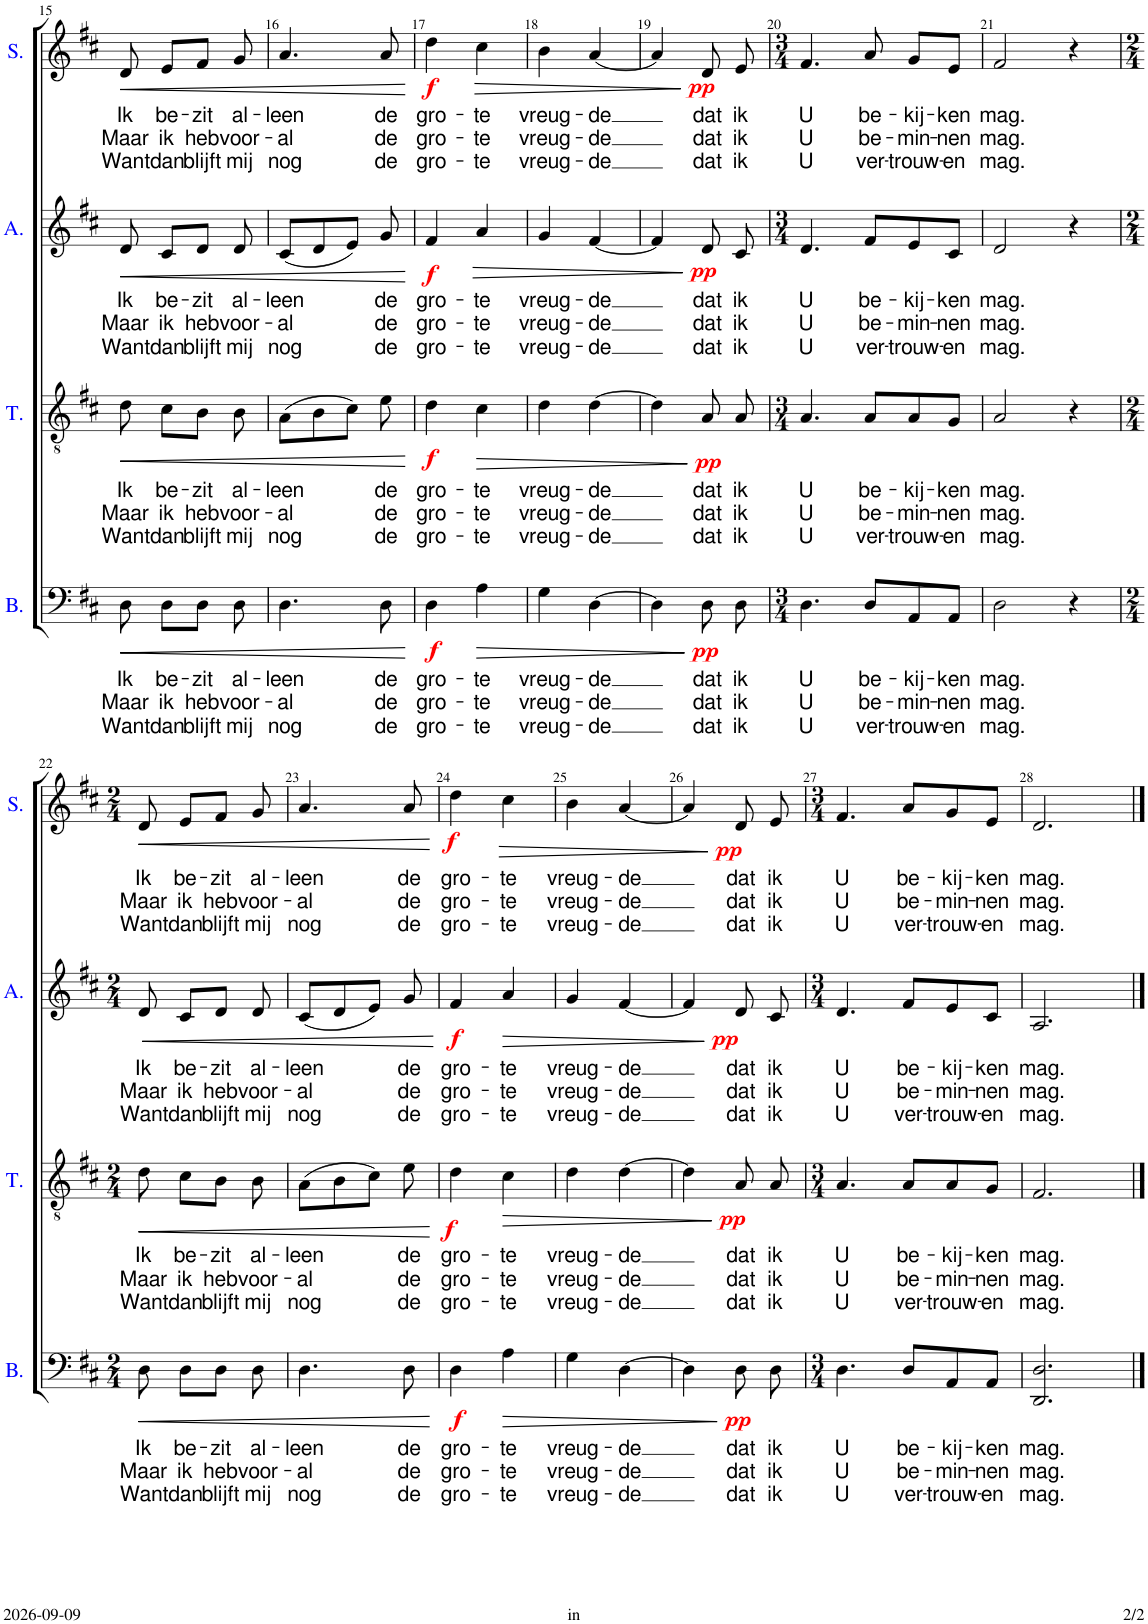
**kern	**text	**text	**text	**dynam	**kern	**text	**text	**text	**dynam	**kern	**text	**text	**text	**dynam	**kern	**text	**text	**text	**dynam
*part4	*part4	*part4	*part4	*part4	*part3	*part3	*part3	*part3	*part3	*part2	*part2	*part2	*part2	*part2	*part1	*part1	*part1	*part1	*part1
*staff4	*staff4	*staff4	*staff4	*staff4	*staff3	*staff3	*staff3	*staff3	*staff3	*staff2	*staff2	*staff2	*staff2	*staff2	*staff1	*staff1	*staff1	*staff1	*staff1
*I"Bass	*	*	*	*	*I"Tenor	*	*	*	*	*I"Alto	*	*	*	*	*I"Soprano	*	*	*	*
*I'B.	*	*	*	*	*I'T.	*	*	*	*	*I'A.	*	*	*	*	*I'S.	*	*	*	*
!!LO:PB:g=z
*clefF4	*	*	*	*	*clefGv2	*	*	*	*	*clefG2	*	*	*	*	*clefG2	*	*	*	*
*k[f#c#]	*	*	*	*	*k[f#c#]	*	*	*	*	*k[f#c#]	*	*	*	*	*k[f#c#]	*	*	*	*
*M2/4	*	*	*	*	*M2/4	*	*	*	*	*M2/4	*	*	*	*	*M2/4	*	*	*	*
=15	=15	=15	=15	=15	=15	=15	=15	=15	=15	=15	=15	=15	=15	=15	=15	=15	=15	=15	=15
!	!LO:LY:b	!LO:LY:b	!LO:LY:b	!LO:HP:b	!	!LO:LY:b	!LO:LY:b	!LO:LY:b	!LO:HP:b	!	!LO:LY:b	!LO:LY:b	!LO:LY:b	!LO:HP:b	!	!LO:LY:b	!LO:LY:b	!LO:LY:b	!LO:HP:b
8D\	Ik	Maar	Want	<	8d\	Ik	Maar	Want	<	8d/	Ik	Maar	Want	<	8d/	Ik	Maar	Want	<
!	!LO:LY:b	!LO:LY:b	!LO:LY:b	!	!	!LO:LY:b	!LO:LY:b	!LO:LY:b	!	!	!LO:LY:b	!LO:LY:b	!LO:LY:b	!	!	!LO:LY:b	!LO:LY:b	!LO:LY:b	!
8D\L	be-	ik	dan	.	8c#\L	be-	ik	dan	.	8c#/L	be-	ik	dan	.	8e/L	be-	ik	dan	.
!	!LO:LY:b	!LO:LY:b	!LO:LY:b	!	!	!LO:LY:b	!LO:LY:b	!LO:LY:b	!	!	!LO:LY:b	!LO:LY:b	!LO:LY:b	!	!	!LO:LY:b	!LO:LY:b	!LO:LY:b	!
8D\J	-zit	heb	blijft	.	8B\J	-zit	heb	blijft	.	8d/J	-zit	heb	blijft	.	8f#/J	-zit	heb	blijft	.
!	!LO:LY:b	!LO:LY:b	!LO:LY:b	!	!	!LO:LY:b	!LO:LY:b	!LO:LY:b	!	!	!LO:LY:b	!LO:LY:b	!LO:LY:b	!	!	!LO:LY:b	!LO:LY:b	!LO:LY:b	!
8D\	al-	voor-	mij	.	8B\	al-	voor-	mij	.	8d/	al-	voor-	mij	.	8g/	al-	voor-	mij	.
=16	=16	=16	=16	=16	=16	=16	=16	=16	=16	=16	=16	=16	=16	=16	=16	=16	=16	=16	=16
!	!LO:LY:b	!LO:LY:b	!LO:LY:b	!	!	!LO:LY:b	!LO:LY:b	!LO:LY:b	!	!	!LO:LY:b	!LO:LY:b	!LO:LY:b	!	!	!LO:LY:b	!LO:LY:b	!LO:LY:b	!
4.D\	-leen	-al	nog	.	(8A\L	-leen	-al	nog	.	(8c#/L	-leen	-al	nog	.	4.a/	-leen	-al	nog	.
.	.	.	.	.	8B\	.	.	.	.	8d/	.	.	.	.	.	.	.	.	.
.	.	.	.	.	8c#\J)	.	.	.	.	8e/J)	.	.	.	.	.	.	.	.	.
!	!LO:LY:b	!LO:LY:b	!LO:LY:b	!	!	!LO:LY:b	!LO:LY:b	!LO:LY:b	!	!	!LO:LY:b	!LO:LY:b	!LO:LY:b	!	!	!LO:LY:b	!LO:LY:b	!LO:LY:b	!
8D\	de	de	de	.	8e\	de	de	de	.	8g/	de	de	de	.	8a/	de	de	de	.
.	.	.	.	[	.	.	.	.	[	.	.	.	.	[	.	.	.	.	[
=17	=17	=17	=17	=17	=17	=17	=17	=17	=17	=17	=17	=17	=17	=17	=17	=17	=17	=17	=17
!	!LO:LY:b	!LO:LY:b	!LO:LY:b	!LO:DY:b	!	!LO:LY:b	!LO:LY:b	!LO:LY:b	!LO:DY:b	!	!LO:LY:b	!LO:LY:b	!LO:LY:b	!LO:DY:b	!	!LO:LY:b	!LO:LY:b	!LO:LY:b	!LO:DY:b
4D\	gro-	gro-	gro-	f	4d\	gro-	gro-	gro-	f	4f#/	gro-	gro-	gro-	f	4dd\	gro-	gro-	gro-	f
!	!LO:LY:b	!LO:LY:b	!LO:LY:b	!LO:HP:b	!	!LO:LY:b	!LO:LY:b	!LO:LY:b	!LO:HP:b	!	!LO:LY:b	!LO:LY:b	!LO:LY:b	!LO:HP:b	!	!LO:LY:b	!LO:LY:b	!LO:LY:b	!LO:HP:b
4A\	-te	-te	-te	>	4c#\	-te	-te	-te	>	4a/	-te	-te	-te	>	4cc#\	-te	-te	-te	>
=18	=18	=18	=18	=18	=18	=18	=18	=18	=18	=18	=18	=18	=18	=18	=18	=18	=18	=18	=18
!	!LO:LY:b	!LO:LY:b	!LO:LY:b	!	!	!LO:LY:b	!LO:LY:b	!LO:LY:b	!	!	!LO:LY:b	!LO:LY:b	!LO:LY:b	!	!	!LO:LY:b	!LO:LY:b	!LO:LY:b	!
4G\	vreug-	vreug-	vreug-	.	4d\	vreug-	vreug-	vreug-	.	4g/	vreug-	vreug-	vreug-	.	4b\	vreug-	vreug-	vreug-	.
!	!LO:LY:b	!LO:LY:b	!LO:LY:b	!	!	!LO:LY:b	!LO:LY:b	!LO:LY:b	!	!	!LO:LY:b	!LO:LY:b	!LO:LY:b	!	!	!LO:LY:b	!LO:LY:b	!LO:LY:b	!
[4D\	-de	-de	-de	.	[4d\	-de	-de	-de	.	[4f#/	-de	-de	-de	.	[4a/	-de	-de	-de	.
=19	=19	=19	=19	=19	=19	=19	=19	=19	=19	=19	=19	=19	=19	=19	=19	=19	=19	=19	=19
4D\]	.	.	.	.	4d\]	.	.	.	.	4f#/]	.	.	.	.	4a/]	.	.	.	.
!	!LO:LY:b	!LO:LY:b	!LO:LY:b	!LO:DY:n=1:b	!	!LO:LY:b	!LO:LY:b	!LO:LY:b	!LO:DY:n=1:b	!	!LO:LY:b	!LO:LY:b	!LO:LY:b	!LO:DY:n=1:b	!	!LO:LY:b	!LO:LY:b	!LO:LY:b	!LO:DY:n=1:b
8D\	dat	dat	dat	] pp	8A/	dat	dat	dat	] pp	8d/	dat	dat	dat	] pp	8d/	dat	dat	dat	] pp
!	!LO:LY:b	!LO:LY:b	!LO:LY:b	!	!	!LO:LY:b	!LO:LY:b	!LO:LY:b	!	!	!LO:LY:b	!LO:LY:b	!LO:LY:b	!	!	!LO:LY:b	!LO:LY:b	!LO:LY:b	!
8D\	ik	ik	ik	.	8A/	ik	ik	ik	.	8c#/	ik	ik	ik	.	8e/	ik	ik	ik	.
=20	=20	=20	=20	=20	=20	=20	=20	=20	=20	=20	=20	=20	=20	=20	=20	=20	=20	=20	=20
*M3/4	*	*	*	*	*M3/4	*	*	*	*	*M3/4	*	*	*	*	*M3/4	*	*	*	*
!	!LO:LY:b	!LO:LY:b	!LO:LY:b	!	!	!LO:LY:b	!LO:LY:b	!LO:LY:b	!	!	!LO:LY:b	!LO:LY:b	!LO:LY:b	!	!	!LO:LY:b	!LO:LY:b	!LO:LY:b	!
4.D\	U	U	U	.	4.A/	U	U	U	.	4.d/	U	U	U	.	4.f#/	U	U	U	.
!	!LO:LY:b	!LO:LY:b	!LO:LY:b	!	!	!LO:LY:b	!LO:LY:b	!LO:LY:b	!	!	!LO:LY:b	!LO:LY:b	!LO:LY:b	!	!	!LO:LY:b	!LO:LY:b	!LO:LY:b	!
8D/L	be-	be-	ver-	.	8A/L	be-	be-	ver-	.	8f#/L	be-	be-	ver-	.	8a/	be-	be-	ver-	.
!	!LO:LY:b	!LO:LY:b	!LO:LY:b	!	!	!LO:LY:b	!LO:LY:b	!LO:LY:b	!	!	!LO:LY:b	!LO:LY:b	!LO:LY:b	!	!	!LO:LY:b	!LO:LY:b	!LO:LY:b	!
8AA/	-kij-	-min-	-trouw-	.	8A/	-kij-	-min-	-trouw-	.	8e/	-kij-	-min-	-trouw-	.	8g/L	-kij-	-min-	-trouw-	.
!	!LO:LY:b	!LO:LY:b	!LO:LY:b	!	!	!LO:LY:b	!LO:LY:b	!LO:LY:b	!	!	!LO:LY:b	!LO:LY:b	!LO:LY:b	!	!	!LO:LY:b	!LO:LY:b	!LO:LY:b	!
8AA/J	-ken	-nen	-en	.	8G/J	-ken	-nen	-en	.	8c#/J	-ken	-nen	-en	.	8e/J	-ken	-nen	-en	.
=21	=21	=21	=21	=21	=21	=21	=21	=21	=21	=21	=21	=21	=21	=21	=21	=21	=21	=21	=21
!	!LO:LY:b	!LO:LY:b	!LO:LY:b	!	!	!LO:LY:b	!LO:LY:b	!LO:LY:b	!	!	!LO:LY:b	!LO:LY:b	!LO:LY:b	!	!	!LO:LY:b	!LO:LY:b	!LO:LY:b	!
2D\	mag.	mag.	mag.	.	2A/	mag.	mag.	mag.	.	2d/	mag.	mag.	mag.	.	2f#/	mag.	mag.	mag.	.
4r	.	.	.	.	4r	.	.	.	.	4r	.	.	.	.	4r	.	.	.	.
!!LO:LB:g=z
=22	=22	=22	=22	=22	=22	=22	=22	=22	=22	=22	=22	=22	=22	=22	=22	=22	=22	=22	=22
*M2/4	*	*	*	*	*M2/4	*	*	*	*	*M2/4	*	*	*	*	*M2/4	*	*	*	*
!	!LO:LY:b	!LO:LY:b	!LO:LY:b	!LO:HP:b	!	!LO:LY:b	!LO:LY:b	!LO:LY:b	!LO:HP:b	!	!LO:LY:b	!LO:LY:b	!LO:LY:b	!LO:HP:b	!	!LO:LY:b	!LO:LY:b	!LO:LY:b	!LO:HP:b
8D\	Ik	Maar	Want	<	8d\	Ik	Maar	Want	<	8d/	Ik	Maar	Want	<	8d/	Ik	Maar	Want	<
!	!LO:LY:b	!LO:LY:b	!LO:LY:b	!	!	!LO:LY:b	!LO:LY:b	!LO:LY:b	!	!	!LO:LY:b	!LO:LY:b	!LO:LY:b	!	!	!LO:LY:b	!LO:LY:b	!LO:LY:b	!
8D\L	be-	ik	dan	.	8c#\L	be-	ik	dan	.	8c#/L	be-	ik	dan	.	8e/L	be-	ik	dan	.
!	!LO:LY:b	!LO:LY:b	!LO:LY:b	!	!	!LO:LY:b	!LO:LY:b	!LO:LY:b	!	!	!LO:LY:b	!LO:LY:b	!LO:LY:b	!	!	!LO:LY:b	!LO:LY:b	!LO:LY:b	!
8D\J	-zit	heb	blijft	.	8B\J	-zit	heb	blijft	.	8d/J	-zit	heb	blijft	.	8f#/J	-zit	heb	blijft	.
!	!LO:LY:b	!LO:LY:b	!LO:LY:b	!	!	!LO:LY:b	!LO:LY:b	!LO:LY:b	!	!	!LO:LY:b	!LO:LY:b	!LO:LY:b	!	!	!LO:LY:b	!LO:LY:b	!LO:LY:b	!
8D\	al-	voor-	mij	.	8B\	al-	voor-	mij	.	8d/	al-	voor-	mij	.	8g/	al-	voor-	mij	.
=23	=23	=23	=23	=23	=23	=23	=23	=23	=23	=23	=23	=23	=23	=23	=23	=23	=23	=23	=23
!	!LO:LY:b	!LO:LY:b	!LO:LY:b	!	!	!LO:LY:b	!LO:LY:b	!LO:LY:b	!	!	!LO:LY:b	!LO:LY:b	!LO:LY:b	!	!	!LO:LY:b	!LO:LY:b	!LO:LY:b	!
4.D\	-leen	-al	nog	.	(8A\L	-leen	-al	nog	.	(8c#/L	-leen	-al	nog	.	4.a/	-leen	-al	nog	.
.	.	.	.	.	8B\	.	.	.	.	8d/	.	.	.	.	.	.	.	.	.
.	.	.	.	.	8c#\J)	.	.	.	.	8e/J)	.	.	.	.	.	.	.	.	.
!	!LO:LY:b	!LO:LY:b	!LO:LY:b	!	!	!LO:LY:b	!LO:LY:b	!LO:LY:b	!	!	!LO:LY:b	!LO:LY:b	!LO:LY:b	!	!	!LO:LY:b	!LO:LY:b	!LO:LY:b	!
8D\	de	de	de	.	8e\	de	de	de	.	8g/	de	de	de	.	8a/	de	de	de	.
.	.	.	.	[	.	.	.	.	[	.	.	.	.	[	.	.	.	.	[
=24	=24	=24	=24	=24	=24	=24	=24	=24	=24	=24	=24	=24	=24	=24	=24	=24	=24	=24	=24
!	!LO:LY:b	!LO:LY:b	!LO:LY:b	!LO:DY:b	!	!LO:LY:b	!LO:LY:b	!LO:LY:b	!LO:DY:b	!	!LO:LY:b	!LO:LY:b	!LO:LY:b	!LO:DY:b	!	!LO:LY:b	!LO:LY:b	!LO:LY:b	!LO:DY:b
4D\	gro-	gro-	gro-	f	4d\	gro-	gro-	gro-	f	4f#/	gro-	gro-	gro-	f	4dd\	gro-	gro-	gro-	f
!	!LO:LY:b	!LO:LY:b	!LO:LY:b	!LO:HP:b	!	!LO:LY:b	!LO:LY:b	!LO:LY:b	!LO:HP:b	!	!LO:LY:b	!LO:LY:b	!LO:LY:b	!LO:HP:b	!	!LO:LY:b	!LO:LY:b	!LO:LY:b	!LO:HP:b
4A\	-te	-te	-te	>	4c#\	-te	-te	-te	>	4a/	-te	-te	-te	>	4cc#\	-te	-te	-te	>
=25	=25	=25	=25	=25	=25	=25	=25	=25	=25	=25	=25	=25	=25	=25	=25	=25	=25	=25	=25
!	!LO:LY:b	!LO:LY:b	!LO:LY:b	!	!	!LO:LY:b	!LO:LY:b	!LO:LY:b	!	!	!LO:LY:b	!LO:LY:b	!LO:LY:b	!	!	!LO:LY:b	!LO:LY:b	!LO:LY:b	!
4G\	vreug-	vreug-	vreug-	.	4d\	vreug-	vreug-	vreug-	.	4g/	vreug-	vreug-	vreug-	.	4b\	vreug-	vreug-	vreug-	.
!	!LO:LY:b	!LO:LY:b	!LO:LY:b	!	!	!LO:LY:b	!LO:LY:b	!LO:LY:b	!	!	!LO:LY:b	!LO:LY:b	!LO:LY:b	!	!	!LO:LY:b	!LO:LY:b	!LO:LY:b	!
[4D\	-de	-de	-de	.	[4d\	-de	-de	-de	.	[4f#/	-de	-de	-de	.	[4a/	-de	-de	-de	.
=26	=26	=26	=26	=26	=26	=26	=26	=26	=26	=26	=26	=26	=26	=26	=26	=26	=26	=26	=26
4D\]	.	.	.	.	4d\]	.	.	.	.	4f#/]	.	.	.	.	4a/]	.	.	.	.
!	!LO:LY:b	!LO:LY:b	!LO:LY:b	!LO:DY:n=1:b	!	!LO:LY:b	!LO:LY:b	!LO:LY:b	!LO:DY:n=1:b	!	!LO:LY:b	!LO:LY:b	!LO:LY:b	!LO:DY:n=1:b	!	!LO:LY:b	!LO:LY:b	!LO:LY:b	!LO:DY:n=1:b
8D\	dat	dat	dat	] pp	8A/	dat	dat	dat	] pp	8d/	dat	dat	dat	] pp	8d/	dat	dat	dat	] pp
!	!LO:LY:b	!LO:LY:b	!LO:LY:b	!	!	!LO:LY:b	!LO:LY:b	!LO:LY:b	!	!	!LO:LY:b	!LO:LY:b	!LO:LY:b	!	!	!LO:LY:b	!LO:LY:b	!LO:LY:b	!
8D\	ik	ik	ik	.	8A/	ik	ik	ik	.	8c#/	ik	ik	ik	.	8e/	ik	ik	ik	.
=27	=27	=27	=27	=27	=27	=27	=27	=27	=27	=27	=27	=27	=27	=27	=27	=27	=27	=27	=27
*M3/4	*	*	*	*	*M3/4	*	*	*	*	*M3/4	*	*	*	*	*M3/4	*	*	*	*
!	!LO:LY:b	!LO:LY:b	!LO:LY:b	!	!	!LO:LY:b	!LO:LY:b	!LO:LY:b	!	!	!LO:LY:b	!LO:LY:b	!LO:LY:b	!	!	!LO:LY:b	!LO:LY:b	!LO:LY:b	!
4.D\	U	U	U	.	4.A/	U	U	U	.	4.d/	U	U	U	.	4.f#/	U	U	U	.
!	!LO:LY:b	!LO:LY:b	!LO:LY:b	!	!	!LO:LY:b	!LO:LY:b	!LO:LY:b	!	!	!LO:LY:b	!LO:LY:b	!LO:LY:b	!	!	!LO:LY:b	!LO:LY:b	!LO:LY:b	!
8D/L	be-	be-	ver-	.	8A/L	be-	be-	ver-	.	8f#/L	be-	be-	ver-	.	8a/L	be-	be-	ver-	.
!	!LO:LY:b	!LO:LY:b	!LO:LY:b	!	!	!LO:LY:b	!LO:LY:b	!LO:LY:b	!	!	!LO:LY:b	!LO:LY:b	!LO:LY:b	!	!	!LO:LY:b	!LO:LY:b	!LO:LY:b	!
8AA/	-kij-	-min-	-trouw-	.	8A/	-kij-	-min-	-trouw-	.	8e/	-kij-	-min-	-trouw-	.	8g/	-kij-	-min-	-trouw-	.
!	!LO:LY:b	!LO:LY:b	!LO:LY:b	!	!	!LO:LY:b	!LO:LY:b	!LO:LY:b	!	!	!LO:LY:b	!LO:LY:b	!LO:LY:b	!	!	!LO:LY:b	!LO:LY:b	!LO:LY:b	!
8AA/J	-ken	-nen	-en	.	8G/J	-ken	-nen	-en	.	8c#/J	-ken	-nen	-en	.	8e/J	-ken	-nen	-en	.
=28	=28	=28	=28	=28	=28	=28	=28	=28	=28	=28	=28	=28	=28	=28	=28	=28	=28	=28	=28
!	!LO:LY:b	!LO:LY:b	!LO:LY:b	!	!	!LO:LY:b	!LO:LY:b	!LO:LY:b	!	!	!LO:LY:b	!LO:LY:b	!LO:LY:b	!	!	!LO:LY:b	!LO:LY:b	!LO:LY:b	!
2.DD/ 2.D/	mag.	mag.	mag.	.	2.F#/	mag.	mag.	mag.	.	2.A/	mag.	mag.	mag.	.	2.d/	mag.	mag.	mag.	.
==	==	==	==	==	==	==	==	==	==	==	==	==	==	==	==	==	==	==	==
*-	*-	*-	*-	*-	*-	*-	*-	*-	*-	*-	*-	*-	*-	*-	*-	*-	*-	*-	*-
